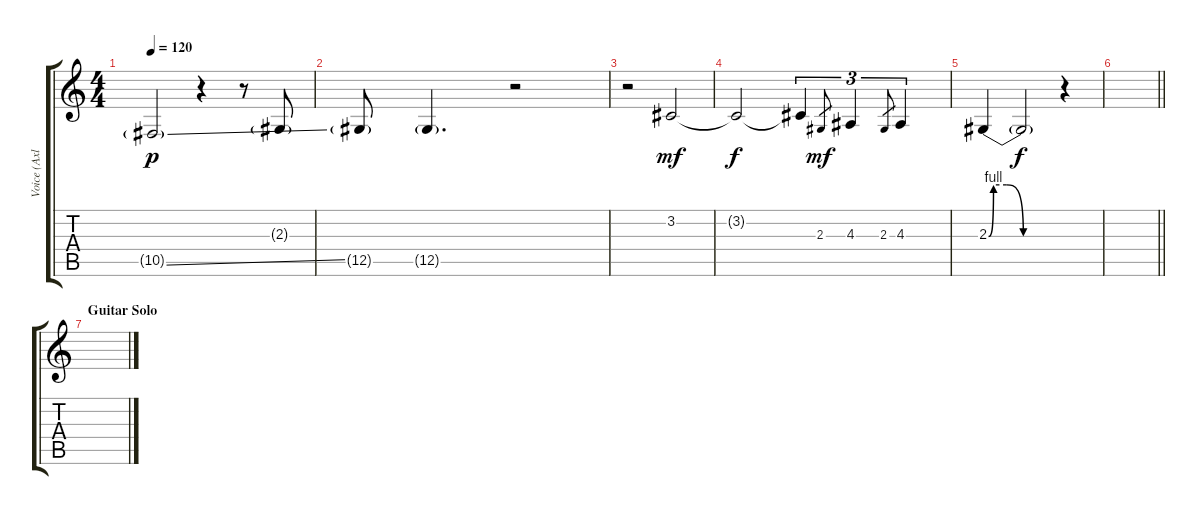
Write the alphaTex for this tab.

\track ("Voice (Axl)" "Voice (Axl") {instrument whistle}
\staff {score tabs}
\tuning (Eb4 Bb3 Gb3 Db3 Ab2 Eb2) {hide}
\ts (4 4)
\tempo 120
\clef g2
\ks c
10.5{ss g}.2{dy p} r.4 r.8 2.3{g}.8 |
12.5{g}.8 12.5{g}.4{d} r.2 |
r.2 3.2.2{dy mf} |
3.2{t}.2{dy f} 3.2{t}.4{tu (3 2)} 2.3.8{gr dy mf} 4.3.4{tu (3 2)} 2.3.8{gr} 4.3.4{tu (3 2)} |
2.3{be (custom 0 0 4 4 15 4 29 0 40 0 60 0)}.4 2.3{t}.2{dy f} r.4 |
\barLineRight lightlight
|
\section ("" "Guitar Solo")
